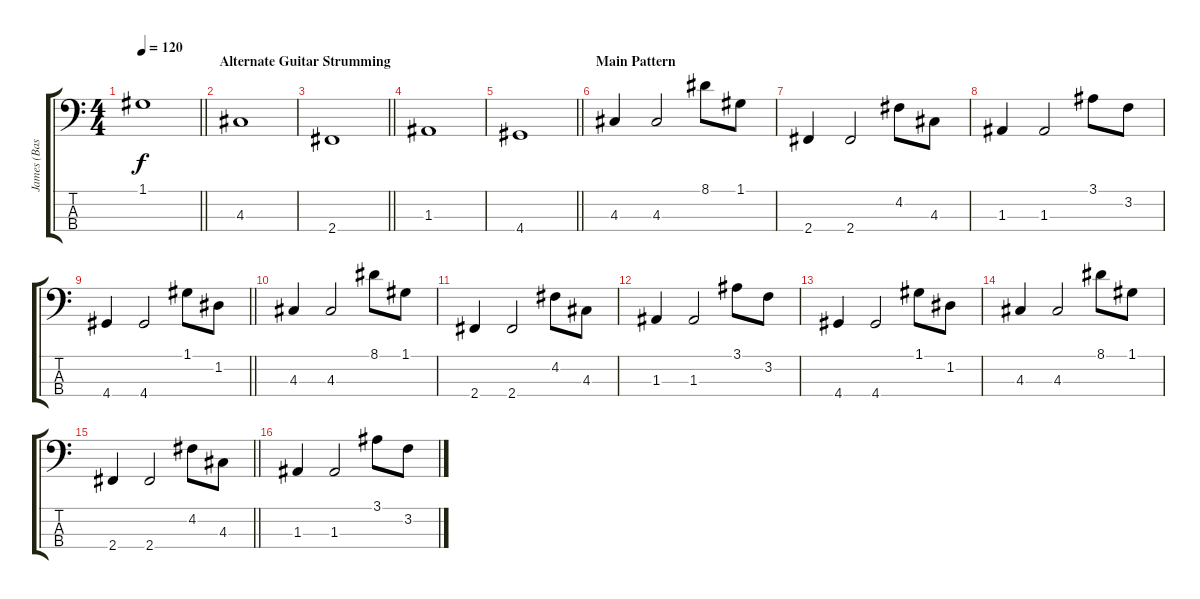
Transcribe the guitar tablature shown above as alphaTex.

\track ("James (Bass)" "James (Bas") {instrument electricbassfinger}
\staff {score tabs}
\tuning (G2 D2 A1 E1) {hide}
\ts (4 4)
\tempo 120
\clef f4
\barLineRight lightlight
\ks c
1.1.1{dy f} |
\section ("" "Alternate Guitar Strumming")
4.3.1 |
\barLineRight lightlight
2.4.1 |
1.3.1 |
\barLineRight lightlight
4.4.1 |
\section ("" "Main Pattern")
4.3.4 4.3.2 8.1.8 1.1.8 |
2.4.4 2.4.2 4.2.8 4.3.8 |
1.3.4 1.3.2 3.1.8 3.2.8 |
\barLineRight lightlight
4.4.4 4.4.2 1.1.8 1.2.8 |
4.3.4 4.3.2 8.1.8 1.1.8 |
2.4.4 2.4.2 4.2.8 4.3.8 |
1.3.4 1.3.2 3.1.8 3.2.8 |
4.4.4 4.4.2 1.1.8 1.2.8 |
4.3.4 4.3.2 8.1.8 1.1.8 |
\barLineRight lightlight
2.4.4 2.4.2 4.2.8 4.3.8 |
1.3.4 1.3.2 3.1.8 3.2.8
